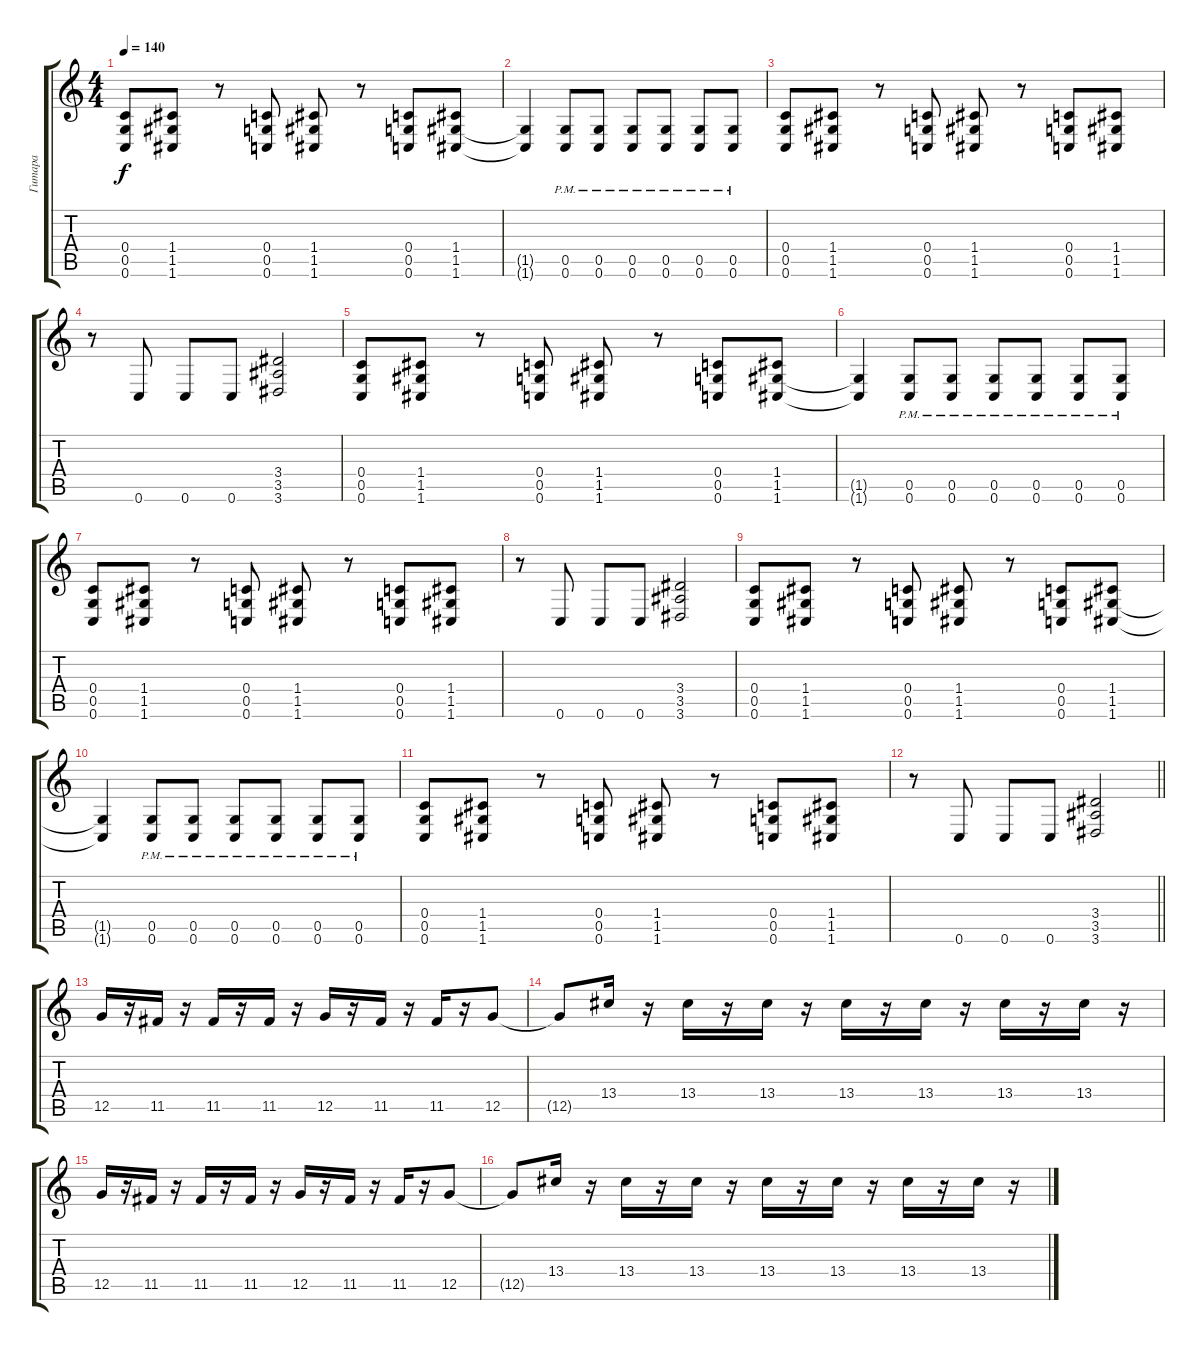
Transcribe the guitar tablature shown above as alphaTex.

\track ("Гитара" "Гитара") {instrument overdrivenguitar}
\staff {score tabs}
\tuning (D4 A3 F3 C3 G2 C2) {hide}
\ts (4 4)
\tempo 140
\clef g2
\ks c
(0.4 0.5 0.6).8{dy f} (1.4 1.5 1.6).8 r.8 (0.4 0.5 0.6).8 (1.4 1.5 1.6).8 r.8 (0.4 0.5 0.6).8 (1.4 1.5 1.6).8 |
(1.5{t} 1.6{t}).4 (0.5{pm} 0.6{pm}).8 (0.5{pm} 0.6{pm}).8 (0.5{pm} 0.6{pm}).8 (0.5{pm} 0.6{pm}).8 (0.5{pm} 0.6{pm}).8 (0.5{pm} 0.6{pm}).8 |
(0.4 0.5 0.6).8 (1.4 1.5 1.6).8 r.8 (0.4 0.5 0.6).8 (1.4 1.5 1.6).8 r.8 (0.4 0.5 0.6).8 (1.4 1.5 1.6).8 |
r.8 0.6.8 0.6.8 0.6.8 (3.4 3.5 3.6).2 |
(0.4 0.5 0.6).8 (1.4 1.5 1.6).8 r.8 (0.4 0.5 0.6).8 (1.4 1.5 1.6).8 r.8 (0.4 0.5 0.6).8 (1.4 1.5 1.6).8 |
(1.5{t} 1.6{t}).4 (0.5{pm} 0.6{pm}).8 (0.5{pm} 0.6{pm}).8 (0.5{pm} 0.6{pm}).8 (0.5{pm} 0.6{pm}).8 (0.5{pm} 0.6{pm}).8 (0.5{pm} 0.6{pm}).8 |
(0.4 0.5 0.6).8 (1.4 1.5 1.6).8 r.8 (0.4 0.5 0.6).8 (1.4 1.5 1.6).8 r.8 (0.4 0.5 0.6).8 (1.4 1.5 1.6).8 |
r.8 0.6.8 0.6.8 0.6.8 (3.4 3.5 3.6).2 |
(0.4 0.5 0.6).8 (1.4 1.5 1.6).8 r.8 (0.4 0.5 0.6).8 (1.4 1.5 1.6).8 r.8 (0.4 0.5 0.6).8 (1.4 1.5 1.6).8 |
(1.5{t} 1.6{t}).4 (0.5{pm} 0.6{pm}).8 (0.5{pm} 0.6{pm}).8 (0.5{pm} 0.6{pm}).8 (0.5{pm} 0.6{pm}).8 (0.5{pm} 0.6{pm}).8 (0.5{pm} 0.6{pm}).8 |
(0.4 0.5 0.6).8 (1.4 1.5 1.6).8 r.8 (0.4 0.5 0.6).8 (1.4 1.5 1.6).8 r.8 (0.4 0.5 0.6).8 (1.4 1.5 1.6).8 |
\barLineRight lightlight
r.8 0.6.8 0.6.8 0.6.8 (3.4 3.5 3.6).2 |
\section ("" " ")
12.5.16{volume 14} r.16 11.5.16 r.16 11.5.16 r.16 11.5.16 r.16 12.5.16 r.16 11.5.16 r.16 11.5.16 r.16 12.5.8 |
12.5{t}.8 13.4.16 r.16 13.4.16 r.16 13.4.16 r.16 13.4.16 r.16 13.4.16 r.16 13.4.16 r.16 13.4.16 r.16 |
12.5.16 r.16 11.5.16 r.16 11.5.16 r.16 11.5.16 r.16 12.5.16 r.16 11.5.16 r.16 11.5.16 r.16 12.5.8 |
12.5{t}.8 13.4.16 r.16 13.4.16 r.16 13.4.16 r.16 13.4.16 r.16 13.4.16 r.16 13.4.16 r.16 13.4.16 r.16
